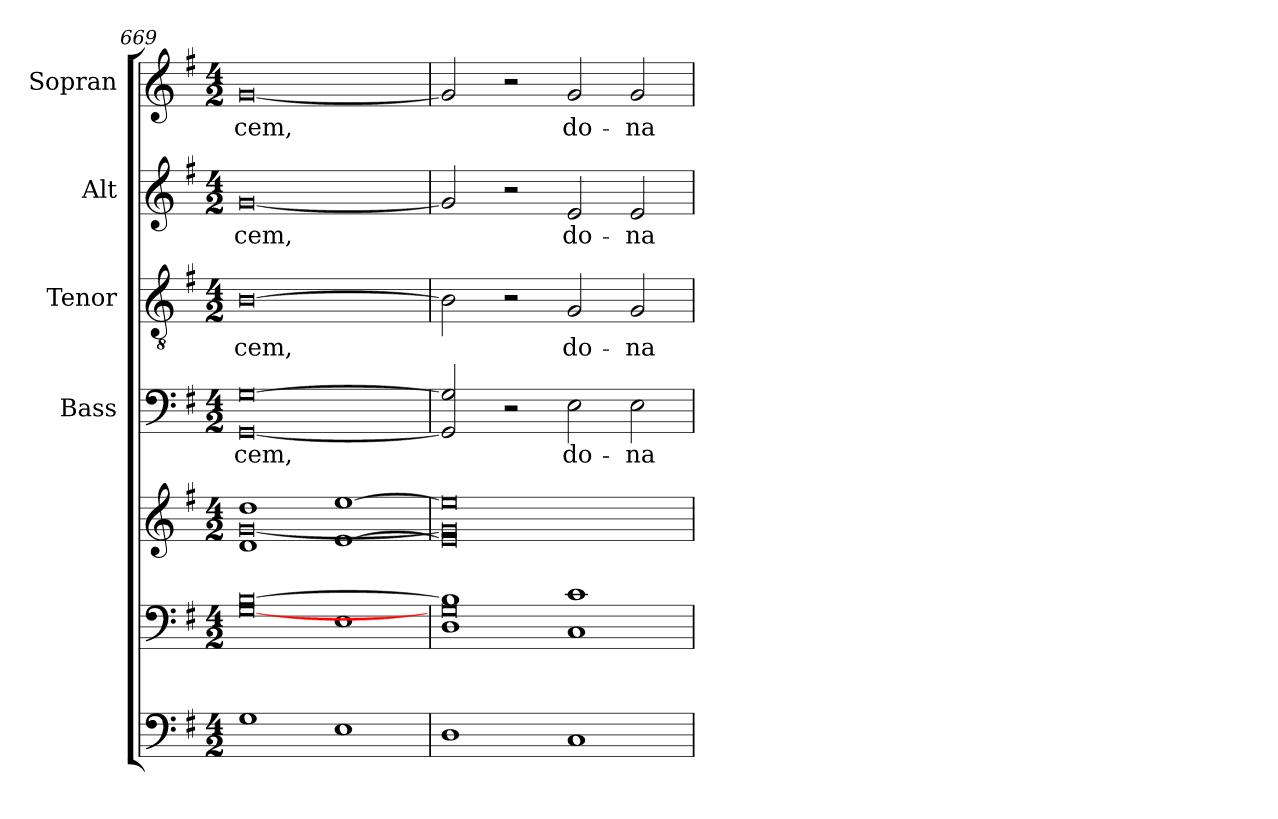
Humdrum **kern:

**kern	**kern	**kern	**kern	**text	**kern	**text	**kern	**text	**kern	**text
*part6	*part5	*part5	*part4	*part4	*part3	*part3	*part2	*part2	*part1	*part1
*staff7	*staff6	*staff5	*staff4	*staff4	*staff3	*staff3	*staff2	*staff2	*staff1	*staff1
*	*	*	*I"Bass	*	*I"Tenor	*	*I"Alt	*	*I"Sopran	*
*	*	*	*I'B.	*	*I'T.	*	*I'A.	*	*I'S.	*
*clefF4	*clefF4	*clefG2	*clefF4	*	*clefGv2	*	*clefG2	*	*clefG2	*
*k[f#]	*k[f#]	*k[f#]	*k[f#]	*	*k[f#]	*	*k[f#]	*	*k[f#]	*
*G:	*G:	*G:	*G:	*	*G:	*	*G:	*	*G:	*
*M4/2	*M4/2	*M4/2	*M4/2	*	*M4/2	*	*M4/2	*	*M4/2	*
=669	=669	=669	=669	=669	=669	=669	=669	=669	=669	=669
*	*^	*^	*	*	*	*	*	*	*	*
!	!	!	!	!	!	!LO:LY:b	!	!LO:LY:b	!	!LO:LY:b	!	!LO:LY:b
1G	[>0G [>0B	1ryy	1d 1dd	[>0g	[0GG [0G	-cem,	[0B	-cem,	[0g	-cem,	[0g	-cem,
1E	.	1E	[<1e [>1ee	.	.	.	.	.	.	.	.	.
=670	=670	=670	=670	=670	=670	=670	=670	=670	=670	=670	=670	=670
1D	1D 1B]	0G	0e] 0ee]	0g]	2GG/] 2G/]	.	2B\]	.	2g/]	.	2g/]	.
.	.	.	.	.	2r	.	2r	.	2r	.	2r	.
!	!	!	!	!	!	!LO:LY:b	!	!LO:LY:b	!	!LO:LY:b	!	!LO:LY:b
1C	1C 1c	.	.	.	2E\	do-	2G/	do-	2e/	do-	2g/	do-
!	!	!	!	!	!	!LO:LY:b	!	!LO:LY:b	!	!LO:LY:b	!	!LO:LY:b
.	.	.	.	.	2E\	-na	2G/	-na	2e/	-na	2g/	-na
*	*v	*v	*	*	*	*	*	*	*	*	*	*
*	*	*v	*v	*	*	*	*	*	*	*	*
=	=	=	=	=	=	=	=	=	=	=
*-	*-	*-	*-	*-	*-	*-	*-	*-	*-	*-
